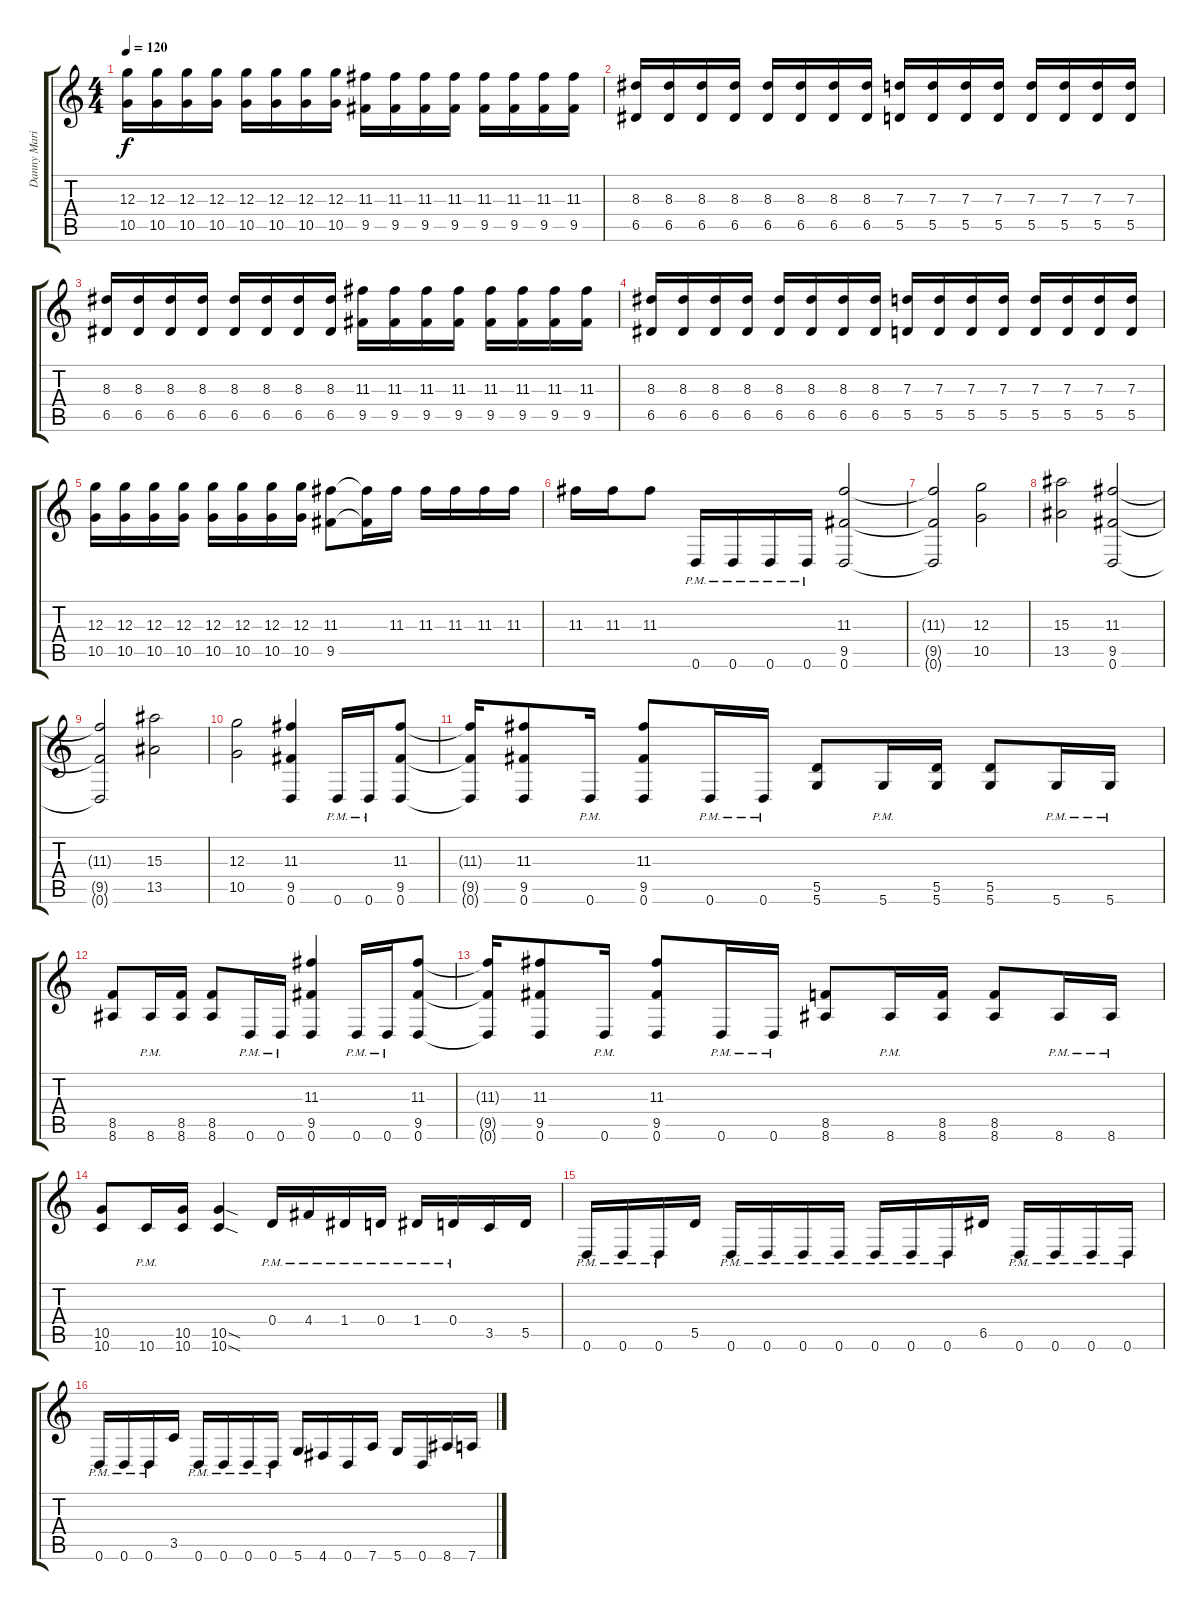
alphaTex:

\track ("Danny Marino" "Danny Mari") {instrument distortionguitar}
\staff {score tabs}
\tuning (E4 B3 G3 D3 A2 D2) {hide}
\ts (4 4)
\tempo 120
\clef g2
\ks c
(12.3 10.5).16{dy f} (12.3 10.5).16 (12.3 10.5).16 (12.3 10.5).16 (12.3 10.5).16 (12.3 10.5).16 (12.3 10.5).16 (12.3 10.5).16 (11.3 9.5).16 (11.3 9.5).16 (11.3 9.5).16 (11.3 9.5).16 (11.3 9.5).16 (11.3 9.5).16 (11.3 9.5).16 (11.3 9.5).16 |
(8.3 6.5).16 (8.3 6.5).16 (8.3 6.5).16 (8.3 6.5).16 (8.3 6.5).16 (8.3 6.5).16 (8.3 6.5).16 (8.3 6.5).16 (7.3 5.5).16 (7.3 5.5).16 (7.3 5.5).16 (7.3 5.5).16 (7.3 5.5).16 (7.3 5.5).16 (7.3 5.5).16 (7.3 5.5).16 |
(8.3 6.5).16 (8.3 6.5).16 (8.3 6.5).16 (8.3 6.5).16 (8.3 6.5).16 (8.3 6.5).16 (8.3 6.5).16 (8.3 6.5).16 (11.3 9.5).16 (11.3 9.5).16 (11.3 9.5).16 (11.3 9.5).16 (11.3 9.5).16 (11.3 9.5).16 (11.3 9.5).16 (11.3 9.5).16 |
(8.3 6.5).16 (8.3 6.5).16 (8.3 6.5).16 (8.3 6.5).16 (8.3 6.5).16 (8.3 6.5).16 (8.3 6.5).16 (8.3 6.5).16 (7.3 5.5).16 (7.3 5.5).16 (7.3 5.5).16 (7.3 5.5).16 (7.3 5.5).16 (7.3 5.5).16 (7.3 5.5).16 (7.3 5.5).16 |
(12.3 10.5).16 (12.3 10.5).16 (12.3 10.5).16 (12.3 10.5).16 (12.3 10.5).16 (12.3 10.5).16 (12.3 10.5).16 (12.3 10.5).16 (11.3 9.5).8 (11.3{t} 9.5{t}).16 11.3.16 11.3.16 11.3.16 11.3.16 11.3.16 |
11.3.16 11.3.16 11.3.8 0.6{pm}.16 0.6{pm}.16 0.6{pm}.16 0.6{pm}.16 (11.3 9.5 0.6).2 |
(11.3{t} 9.5{t} 0.6{t}).2 (12.3 10.5).2 |
(15.3 13.5).2 (11.3 9.5 0.6).2 |
(11.3{t} 9.5{t} 0.6{t}).2 (15.3 13.5).2 |
(12.3 10.5).2 (11.3 9.5 0.6).4 0.6{pm}.16 0.6{pm}.16 (11.3 9.5 0.6).8 |
(11.3{t} 9.5{t} 0.6{t}).16 (11.3 9.5 0.6).8 0.6{pm}.16 (11.3 9.5 0.6).8 0.6{pm}.16 0.6{pm}.16 (5.5 5.6).8 5.6{pm}.16 (5.5 5.6).16 (5.5 5.6).8 5.6{pm}.16 5.6{pm}.16 |
(8.5 8.6).8 8.6{pm}.16 (8.5 8.6).16 (8.5 8.6).8 0.6{pm}.16 0.6{pm}.16 (11.3 9.5 0.6).4 0.6{pm}.16 0.6{pm}.16 (11.3 9.5 0.6).8 |
(11.3{t} 9.5{t} 0.6{t}).16 (11.3 9.5 0.6).8 0.6{pm}.16 (11.3 9.5 0.6).8 0.6{pm}.16 0.6{pm}.16 (8.5 8.6).8 8.6{pm}.16 (8.5 8.6).16 (8.5 8.6).8 8.6{pm}.16 8.6{pm}.16 |
(10.5 10.6).8 10.6{pm}.16 (10.5 10.6).16 (10.5{sod} 10.6{sod}).4 0.4{pm}.16 4.4{pm}.16 1.4{pm}.16 0.4{pm}.16 1.4{pm}.16 0.4{pm}.16 3.5.16 5.5.16 |
0.6{pm}.16 0.6{pm}.16 0.6{pm}.16 5.5.16 0.6{pm}.16 0.6{pm}.16 0.6{pm}.16 0.6{pm}.16 0.6{pm}.16 0.6{pm}.16 0.6{pm}.16 6.5.16 0.6{pm}.16 0.6{pm}.16 0.6{pm}.16 0.6{pm}.16 |
0.6{pm}.16 0.6{pm}.16 0.6{pm}.16 3.5.16 0.6{pm}.16 0.6{pm}.16 0.6{pm}.16 0.6{pm}.16 5.6.16 4.6.16 0.6.16 7.6.16 5.6.16 0.6.16 8.6.16 7.6.16
